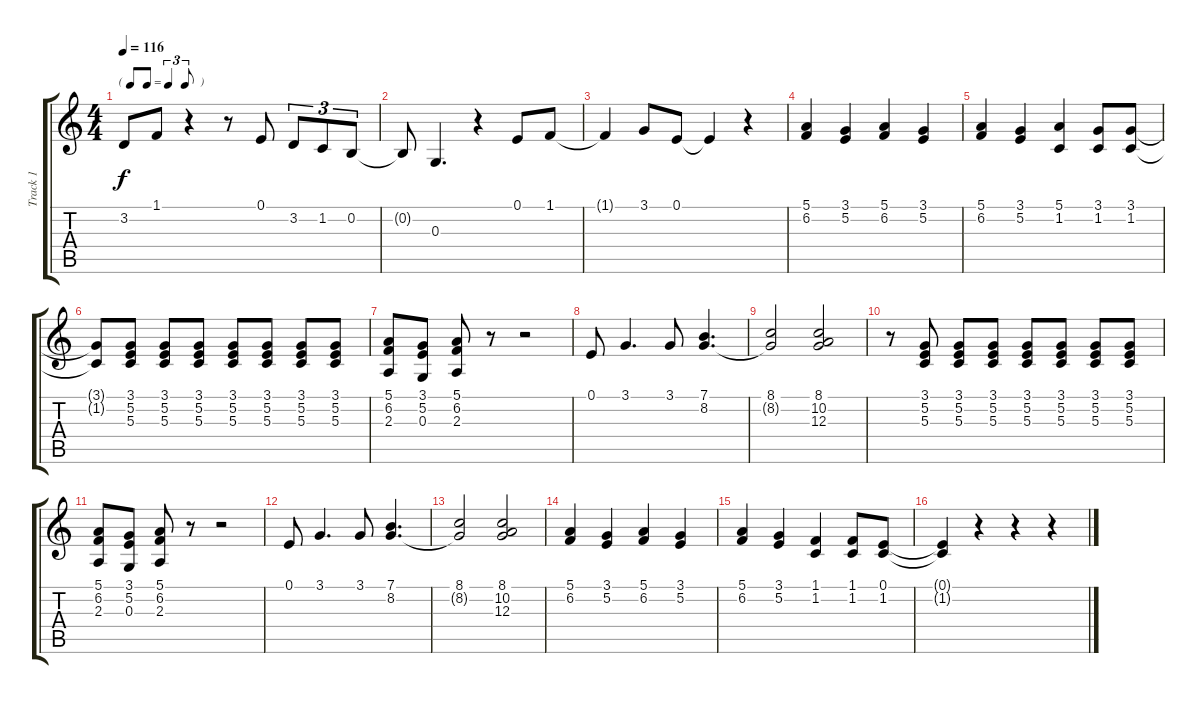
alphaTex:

\track ("Track 1" "Track 1") {instrument tenorsax}
\staff {score tabs}
\tuning (E4 B3 G3 D3 A2 E2) {hide}
\ts (4 4)
\tf triplet8th
\tempo 116
\clef g2
\ks c
3.2.8{dy f} 1.1.8 r.4 r.8 0.1.8 3.2.8{tu (3 2)} 1.2.8{tu (3 2)} 0.2.8{tu (3 2)} |
0.2{t}.8 0.3.4{d} r.4 0.1.8 1.1.8 |
1.1{t}.4 3.1.8 0.1.8 0.1{t}.4 r.4 |
(5.1 6.2).4 (3.1 5.2).4 (5.1 6.2).4 (3.1 5.2).4 |
(5.1 6.2).4 (3.1 5.2).4 (5.1 1.2).4 (3.1 1.2).8 (3.1 1.2).8 |
(3.1{t} 1.2{t}).8 (3.1 5.2 5.3).8 (3.1 5.2 5.3).8 (3.1 5.2 5.3).8 (3.1 5.2 5.3).8 (3.1 5.2 5.3).8 (3.1 5.2 5.3).8 (3.1 5.2 5.3).8 |
(5.1 6.2 2.3).8 (3.1 5.2 0.3).8 (5.1 6.2 2.3).8 r.8 r.2 |
0.1.8 3.1.4{d} 3.1.8 (7.1 8.2).4{d} |
(8.1 8.2{t}).2 (8.1 10.2 12.3).2 |
r.8 (3.1 5.2 5.3).8 (3.1 5.2 5.3).8 (3.1 5.2 5.3).8 (3.1 5.2 5.3).8 (3.1 5.2 5.3).8 (3.1 5.2 5.3).8 (3.1 5.2 5.3).8 |
(5.1 6.2 2.3).8 (3.1 5.2 0.3).8 (5.1 6.2 2.3).8 r.8 r.2 |
0.1.8 3.1.4{d} 3.1.8 (7.1 8.2).4{d} |
(8.1 8.2{t}).2 (8.1 10.2 12.3).2 |
(5.1 6.2).4 (3.1 5.2).4 (5.1 6.2).4 (3.1 5.2).4 |
(5.1 6.2).4 (3.1 5.2).4 (1.1 1.2).4 (1.1 1.2).8 (0.1 1.2).8 |
(0.1{t} 1.2{t}).4 r.4 r.4 r.4
